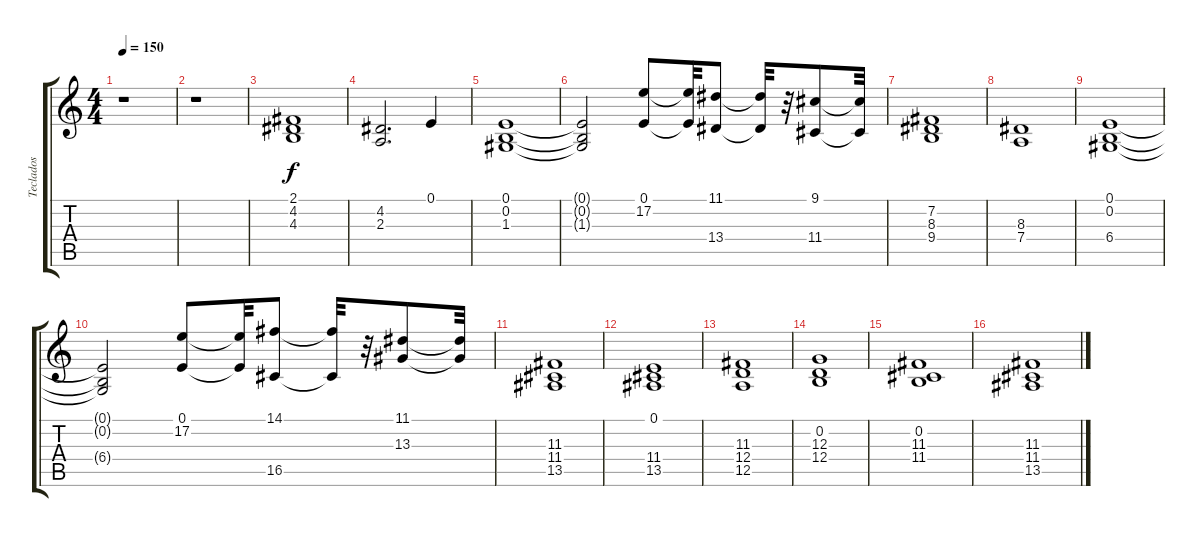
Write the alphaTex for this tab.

\track ("Teclados" "Teclados") {instrument drawbarorgan}
\staff {score tabs}
\tuning (E4 B3 G3 D3 A2 E2) {hide}
\ts (4 4)
\tempo 150
\clef g2
\ks c
r.1{dy f} |
r.1 |
(2.1 4.2 4.3).1{instrument drawbarorgan} |
(4.2 2.3).2{d} 0.1.4 |
(0.1 0.2 1.3).1 |
(0.1{t} 0.2{t} 1.3{t}).2 (0.1 17.2).8 (0.1{t} 17.2{t}).32 (11.1 13.4).8 (11.1{t} 13.4{t}).32 r.32 (9.1 11.4).8 (9.1{t} 11.4{t}).32 |
(7.2 8.3 9.4).1 |
(8.3 7.4).1 |
(0.1 0.2 6.4).1 |
(0.1{t} 0.2{t} 6.4{t}).2 (0.1 17.2).8 (0.1{t} 17.2{t}).32 (14.1 16.5).8 (14.1{t} 16.5{t}).32 r.32 (11.1 13.3).8 (11.1{t} 13.3{t}).32 |
(11.3 11.4 13.5).1 |
(0.1 11.4 13.5).1 |
(11.3 12.4 12.5).1 |
(0.2 12.3 12.4).1 |
(0.2 11.3 11.4).1 |
(11.3 11.4 13.5).1
